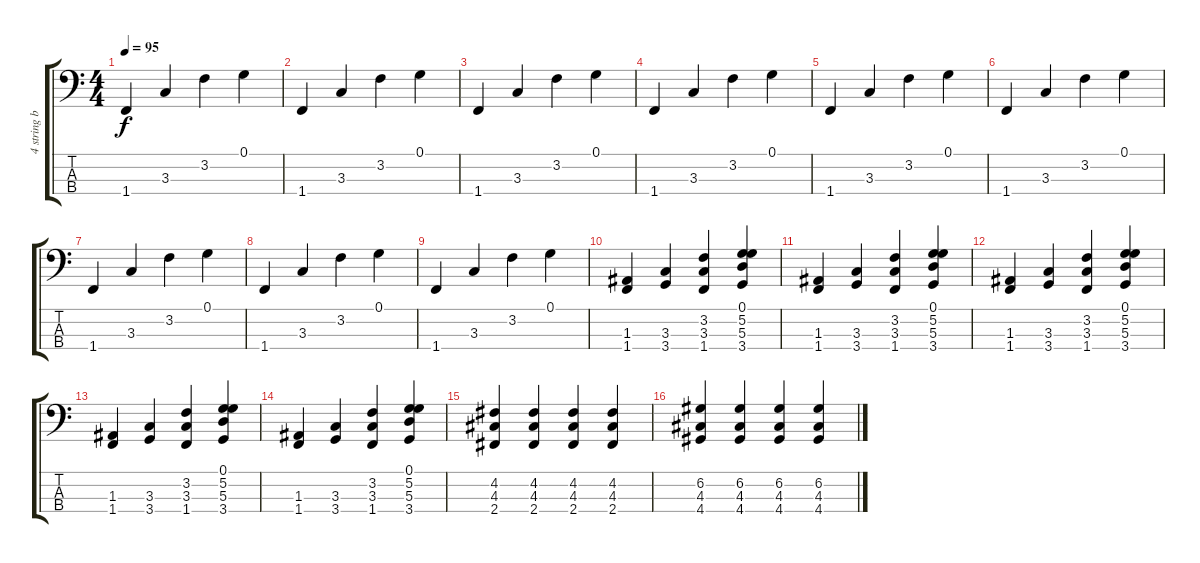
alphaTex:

\track ("4 string base" "4 string b") {instrument slapbass2}
\staff {score tabs}
\tuning (G2 D2 A1 E1) {hide}
\ts (4 4)
\tempo 95
\clef f4
\ks c
1.4.4{dy f} 3.3.4 3.2.4 0.1.4 |
1.4.4 3.3.4 3.2.4 0.1.4 |
1.4.4 3.3.4 3.2.4 0.1.4 |
1.4.4 3.3.4 3.2.4 0.1.4 |
1.4.4 3.3.4 3.2.4 0.1.4 |
1.4.4 3.3.4 3.2.4 0.1.4 |
1.4.4 3.3.4 3.2.4 0.1.4 |
1.4.4 3.3.4 3.2.4 0.1.4 |
1.4.4 3.3.4 3.2.4 0.1.4 |
(1.3 1.4).4 (3.3 3.4).4 (3.2 3.3 1.4).4 (0.1 5.2 5.3 3.4).4 |
(1.3 1.4).4 (3.3 3.4).4 (3.2 3.3 1.4).4 (0.1 5.2 5.3 3.4).4 |
(1.3 1.4).4 (3.3 3.4).4 (3.2 3.3 1.4).4 (0.1 5.2 5.3 3.4).4 |
(1.3 1.4).4 (3.3 3.4).4 (3.2 3.3 1.4).4 (0.1 5.2 5.3 3.4).4 |
(1.3 1.4).4 (3.3 3.4).4 (3.2 3.3 1.4).4 (0.1 5.2 5.3 3.4).4 |
(4.2 4.3 2.4).4 (4.2 4.3 2.4).4 (4.2 4.3 2.4).4 (4.2 4.3 2.4).4 |
(6.2 4.3 4.4).4 (6.2 4.3 4.4).4 (6.2 4.3 4.4).4 (6.2 4.3 4.4).4
